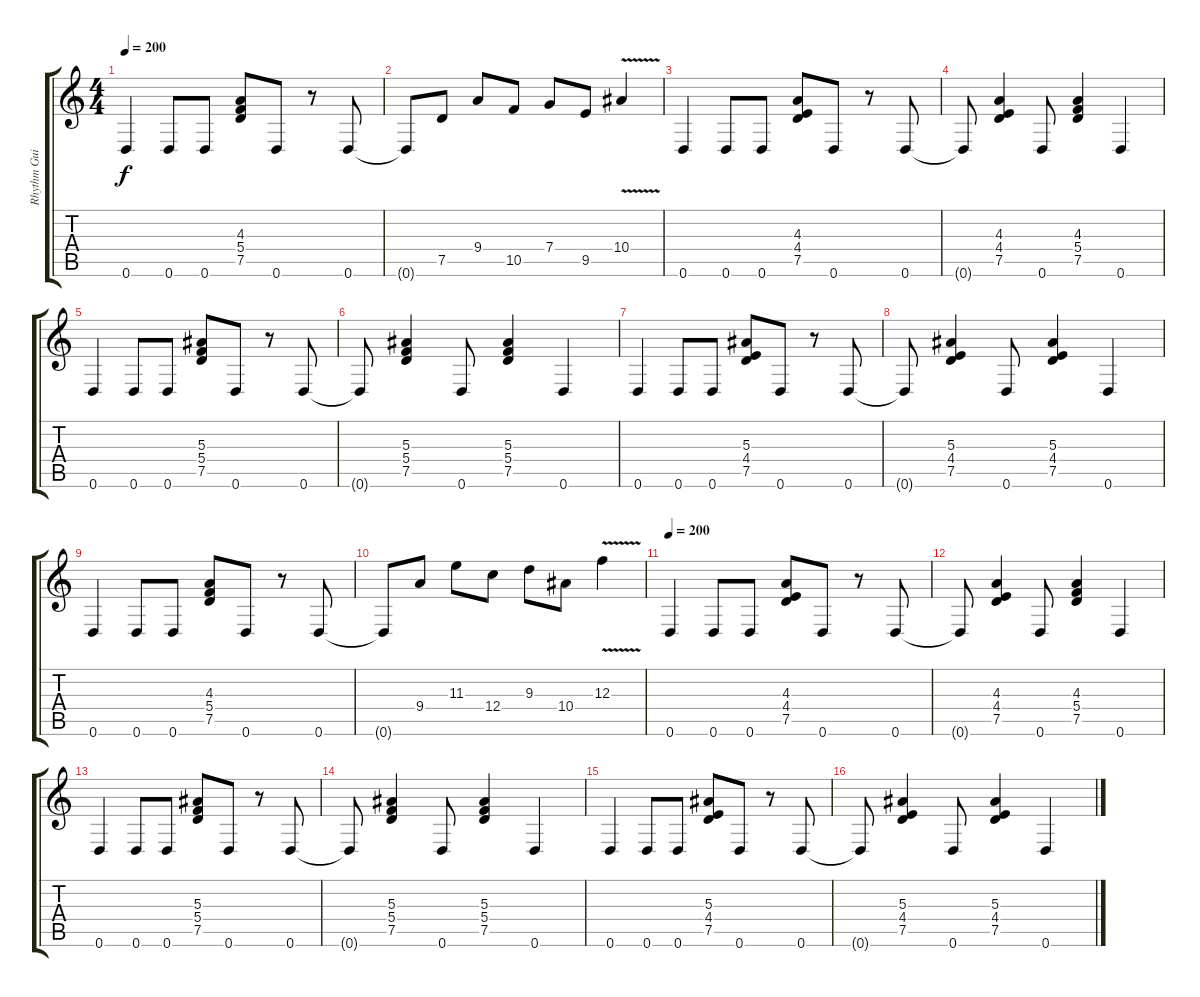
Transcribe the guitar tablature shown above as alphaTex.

\track ("Rhythm Guitar" "Rhythm Gui") {instrument distortionguitar}
\staff {score tabs}
\tuning (D4 A3 F3 C3 G2 D2) {hide}
\ts (4 4)
\tempo 200
\clef g2
\ks c
0.6.4{dy f} 0.6.8 0.6.8 (4.3 5.4 7.5).8 0.6.8 r.8 0.6.8 |
0.6{t}.8 7.5.8 9.4.8 10.5.8 7.4.8 9.5.8 10.4{v}.4 |
0.6.4 0.6.8 0.6.8 (4.3 4.4 7.5).8 0.6.8 r.8 0.6.8 |
0.6{t}.8 (4.3 4.4 7.5).4 0.6.8 (4.3 5.4 7.5).4 0.6.4 |
0.6.4 0.6.8 0.6.8 (5.3 5.4 7.5).8 0.6.8 r.8 0.6.8 |
0.6{t}.8 (5.3 5.4 7.5).4 0.6.8 (5.3 5.4 7.5).4 0.6.4 |
0.6.4 0.6.8 0.6.8 (5.3 4.4 7.5).8 0.6.8 r.8 0.6.8 |
0.6{t}.8 (5.3 4.4 7.5).4 0.6.8 (5.3 4.4 7.5).4 0.6.4 |
0.6.4 0.6.8 0.6.8 (4.3 5.4 7.5).8 0.6.8 r.8 0.6.8 |
0.6{t}.8 9.4.8 11.3.8 12.4.8 9.3.8 10.4.8 12.3{v}.4 |
\tempo 200
0.6.4 0.6.8 0.6.8 (4.3 4.4 7.5).8 0.6.8 r.8 0.6.8 |
0.6{t}.8 (4.3 4.4 7.5).4 0.6.8 (4.3 5.4 7.5).4 0.6.4 |
0.6.4 0.6.8 0.6.8 (5.3 5.4 7.5).8 0.6.8 r.8 0.6.8 |
0.6{t}.8 (5.3 5.4 7.5).4 0.6.8 (5.3 5.4 7.5).4 0.6.4 |
0.6.4 0.6.8 0.6.8 (5.3 4.4 7.5).8 0.6.8 r.8 0.6.8 |
0.6{t}.8 (5.3 4.4 7.5).4 0.6.8 (5.3 4.4 7.5).4 0.6.4
